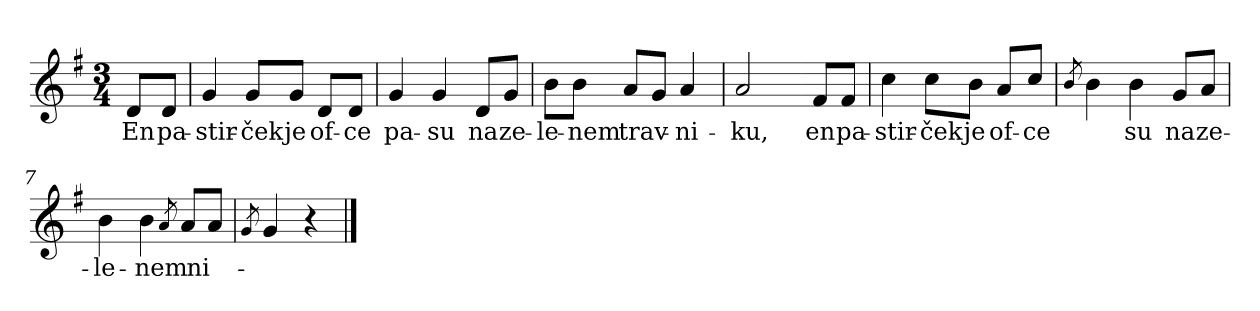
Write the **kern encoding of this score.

**kern	**text
*part1	*part1
*staff1	*staff1
*clefG2	*
*k[f#]	*
*G:	*
*M3/4	*
=	=
8d/L	En
8d/J	pa-
=1	=1
4g/	-stir-
8g/L	-ček
8g/J	je
8d/L	of-
8d/J	-ce
=2	=2
4g/	pa-
4g/	-su
8d/L	na
8g/J	ze-
=3	=3
8b\L	-le-
8b\J	-nem
8a/L	trav-
8g/J	.
4a/	-ni-
=4	=4
2a/	-ku,
=4X1-	=4X1-
8f#/L	en
8f#/J	pa-
=5	=5
4cc\	-stir-
8cc\L	-ček
8b\J	je
8a/L	of-
8cc/J	-ce
!!LO:LB:g=z
=6	=6
8qb/	.
4b\	.
4b\	-su
8g/L	na
8a/J	ze-
=7	=7
4b\	-le-
4b\	-nem
8qa/	.
8a/L	.
8a/J	-ni-
=8	=8
8qg/	.
4g/	.
4r	.
==	==
*-	*-
